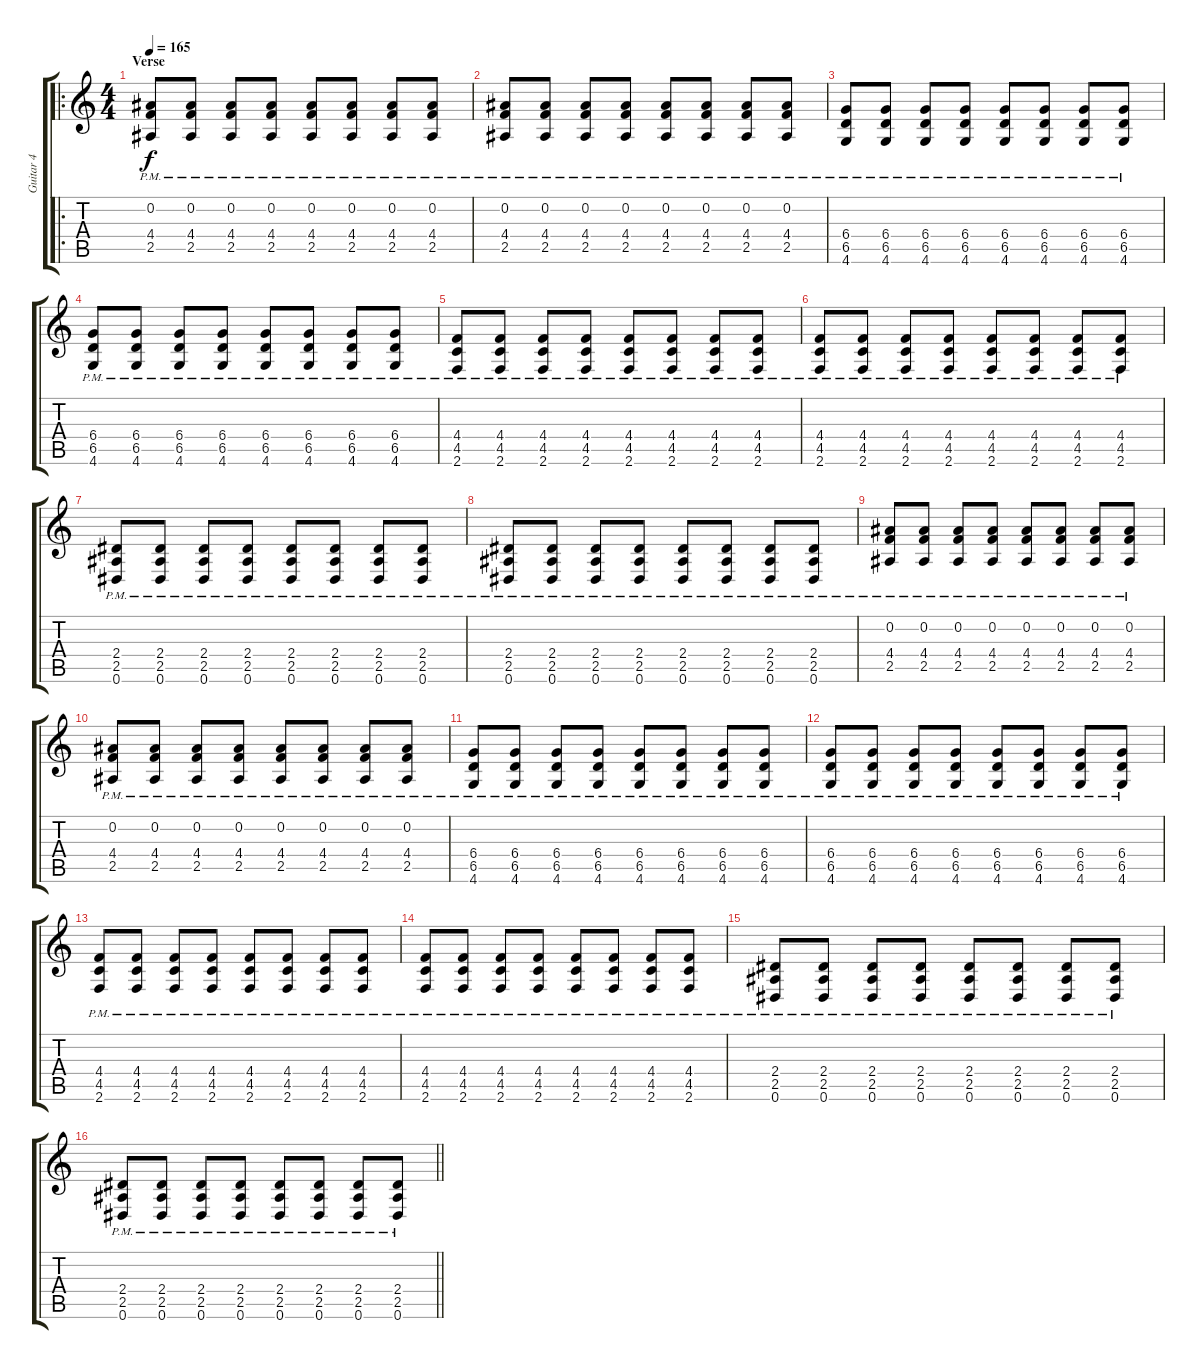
\track ("Guitar 4" "Guitar 4") {instrument overdrivenguitar}
\staff {score tabs}
\tuning (Eb4 Bb3 Gb3 Db3 Ab2 Eb2) {hide}
\ro
\ts (4 4)
\section ("" "Verse")
\tempo 165
\clef g2
\ks c
(0.2{pm} 4.4{pm} 2.5{pm}).8{dy f} (0.2{pm} 4.4{pm} 2.5{pm}).8 (0.2{pm} 4.4{pm} 2.5{pm}).8 (0.2{pm} 4.4{pm} 2.5{pm}).8 (0.2{pm} 4.4{pm} 2.5{pm}).8 (0.2{pm} 4.4{pm} 2.5{pm}).8 (0.2{pm} 4.4{pm} 2.5{pm}).8 (0.2{pm} 4.4{pm} 2.5{pm}).8 |
(0.2{pm} 4.4{pm} 2.5{pm}).8 (0.2{pm} 4.4{pm} 2.5{pm}).8 (0.2{pm} 4.4{pm} 2.5{pm}).8 (0.2{pm} 4.4{pm} 2.5{pm}).8 (0.2{pm} 4.4{pm} 2.5{pm}).8 (0.2{pm} 4.4{pm} 2.5{pm}).8 (0.2{pm} 4.4{pm} 2.5{pm}).8 (0.2{pm} 4.4{pm} 2.5{pm}).8 |
(6.4{pm} 6.5{pm} 4.6{pm}).8 (6.4{pm} 6.5{pm} 4.6{pm}).8 (6.4{pm} 6.5{pm} 4.6{pm}).8 (6.4{pm} 6.5{pm} 4.6{pm}).8 (6.4{pm} 6.5{pm} 4.6{pm}).8 (6.4{pm} 6.5{pm} 4.6{pm}).8 (6.4{pm} 6.5{pm} 4.6{pm}).8 (6.4{pm} 6.5{pm} 4.6{pm}).8 |
(6.4{pm} 6.5{pm} 4.6{pm}).8 (6.4{pm} 6.5{pm} 4.6{pm}).8 (6.4{pm} 6.5{pm} 4.6{pm}).8 (6.4{pm} 6.5{pm} 4.6{pm}).8 (6.4{pm} 6.5{pm} 4.6{pm}).8 (6.4{pm} 6.5{pm} 4.6{pm}).8 (6.4{pm} 6.5{pm} 4.6{pm}).8 (6.4{pm} 6.5{pm} 4.6{pm}).8 |
(4.4{pm} 4.5{pm} 2.6{pm}).8 (4.4{pm} 4.5{pm} 2.6{pm}).8 (4.4{pm} 4.5{pm} 2.6{pm}).8 (4.4{pm} 4.5{pm} 2.6{pm}).8 (4.4{pm} 4.5{pm} 2.6{pm}).8 (4.4{pm} 4.5{pm} 2.6{pm}).8 (4.4{pm} 4.5{pm} 2.6{pm}).8 (4.4{pm} 4.5{pm} 2.6{pm}).8 |
(4.4{pm} 4.5{pm} 2.6{pm}).8 (4.4{pm} 4.5{pm} 2.6{pm}).8 (4.4{pm} 4.5{pm} 2.6{pm}).8 (4.4{pm} 4.5{pm} 2.6{pm}).8 (4.4{pm} 4.5{pm} 2.6{pm}).8 (4.4{pm} 4.5{pm} 2.6{pm}).8 (4.4{pm} 4.5{pm} 2.6{pm}).8 (4.4{pm} 4.5{pm} 2.6{pm}).8 |
(2.4{pm} 2.5{pm} 0.6{pm}).8 (2.4{pm} 2.5{pm} 0.6{pm}).8 (2.4{pm} 2.5{pm} 0.6{pm}).8 (2.4{pm} 2.5{pm} 0.6{pm}).8 (2.4{pm} 2.5{pm} 0.6{pm}).8 (2.4{pm} 2.5{pm} 0.6{pm}).8 (2.4{pm} 2.5{pm} 0.6{pm}).8 (2.4{pm} 2.5{pm} 0.6{pm}).8 |
(2.4{pm} 2.5{pm} 0.6{pm}).8 (2.4{pm} 2.5{pm} 0.6{pm}).8 (2.4{pm} 2.5{pm} 0.6{pm}).8 (2.4{pm} 2.5{pm} 0.6{pm}).8 (2.4{pm} 2.5{pm} 0.6{pm}).8 (2.4{pm} 2.5{pm} 0.6{pm}).8 (2.4{pm} 2.5{pm} 0.6{pm}).8 (2.4{pm} 2.5{pm} 0.6{pm}).8 |
(0.2{pm} 4.4{pm} 2.5{pm}).8{volume 11 balance 1} (0.2{pm} 4.4{pm} 2.5{pm}).8 (0.2{pm} 4.4{pm} 2.5{pm}).8 (0.2{pm} 4.4{pm} 2.5{pm}).8 (0.2{pm} 4.4{pm} 2.5{pm}).8 (0.2{pm} 4.4{pm} 2.5{pm}).8 (0.2{pm} 4.4{pm} 2.5{pm}).8 (0.2{pm} 4.4{pm} 2.5{pm}).8 |
(0.2{pm} 4.4{pm} 2.5{pm}).8 (0.2{pm} 4.4{pm} 2.5{pm}).8 (0.2{pm} 4.4{pm} 2.5{pm}).8 (0.2{pm} 4.4{pm} 2.5{pm}).8 (0.2{pm} 4.4{pm} 2.5{pm}).8 (0.2{pm} 4.4{pm} 2.5{pm}).8 (0.2{pm} 4.4{pm} 2.5{pm}).8 (0.2{pm} 4.4{pm} 2.5{pm}).8 |
(6.4{pm} 6.5{pm} 4.6).8 (6.4{pm} 6.5{pm} 4.6).8 (6.4{pm} 6.5{pm} 4.6).8 (6.4{pm} 6.5{pm} 4.6).8 (6.4{pm} 6.5{pm} 4.6).8 (6.4{pm} 6.5{pm} 4.6).8 (6.4{pm} 6.5{pm} 4.6).8 (6.4{pm} 6.5{pm} 4.6).8 |
(6.4{pm} 6.5{pm} 4.6).8 (6.4{pm} 6.5{pm} 4.6).8 (6.4{pm} 6.5{pm} 4.6).8 (6.4{pm} 6.5{pm} 4.6).8 (6.4{pm} 6.5{pm} 4.6).8 (6.4{pm} 6.5{pm} 4.6).8 (6.4{pm} 6.5{pm} 4.6).8 (6.4{pm} 6.5{pm} 4.6).8 |
(4.4{pm} 4.5{pm} 2.6).8 (4.4{pm} 4.5{pm} 2.6).8 (4.4{pm} 4.5{pm} 2.6).8 (4.4{pm} 4.5{pm} 2.6).8 (4.4{pm} 4.5{pm} 2.6).8 (4.4{pm} 4.5{pm} 2.6).8 (4.4{pm} 4.5{pm} 2.6).8 (4.4{pm} 4.5{pm} 2.6).8 |
(4.4{pm} 4.5{pm} 2.6).8 (4.4{pm} 4.5{pm} 2.6).8 (4.4{pm} 4.5{pm} 2.6).8 (4.4{pm} 4.5{pm} 2.6).8 (4.4{pm} 4.5{pm} 2.6).8 (4.4{pm} 4.5{pm} 2.6).8 (4.4{pm} 4.5{pm} 2.6).8 (4.4{pm} 4.5{pm} 2.6).8 |
(2.4{pm} 2.5{pm} 0.6).8 (2.4{pm} 2.5{pm} 0.6).8 (2.4{pm} 2.5{pm} 0.6).8 (2.4{pm} 2.5{pm} 0.6).8 (2.4{pm} 2.5{pm} 0.6).8 (2.4{pm} 2.5{pm} 0.6).8 (2.4{pm} 2.5{pm} 0.6).8 (2.4{pm} 2.5{pm} 0.6).8 |
\barLineRight lightlight
(2.4{pm} 2.5{pm} 0.6).8 (2.4{pm} 2.5{pm} 0.6).8 (2.4{pm} 2.5{pm} 0.6).8 (2.4{pm} 2.5{pm} 0.6).8 (2.4{pm} 2.5{pm} 0.6).8 (2.4{pm} 2.5{pm} 0.6).8 (2.4{pm} 2.5{pm} 0.6).8 (2.4{pm} 2.5{pm} 0.6).8
